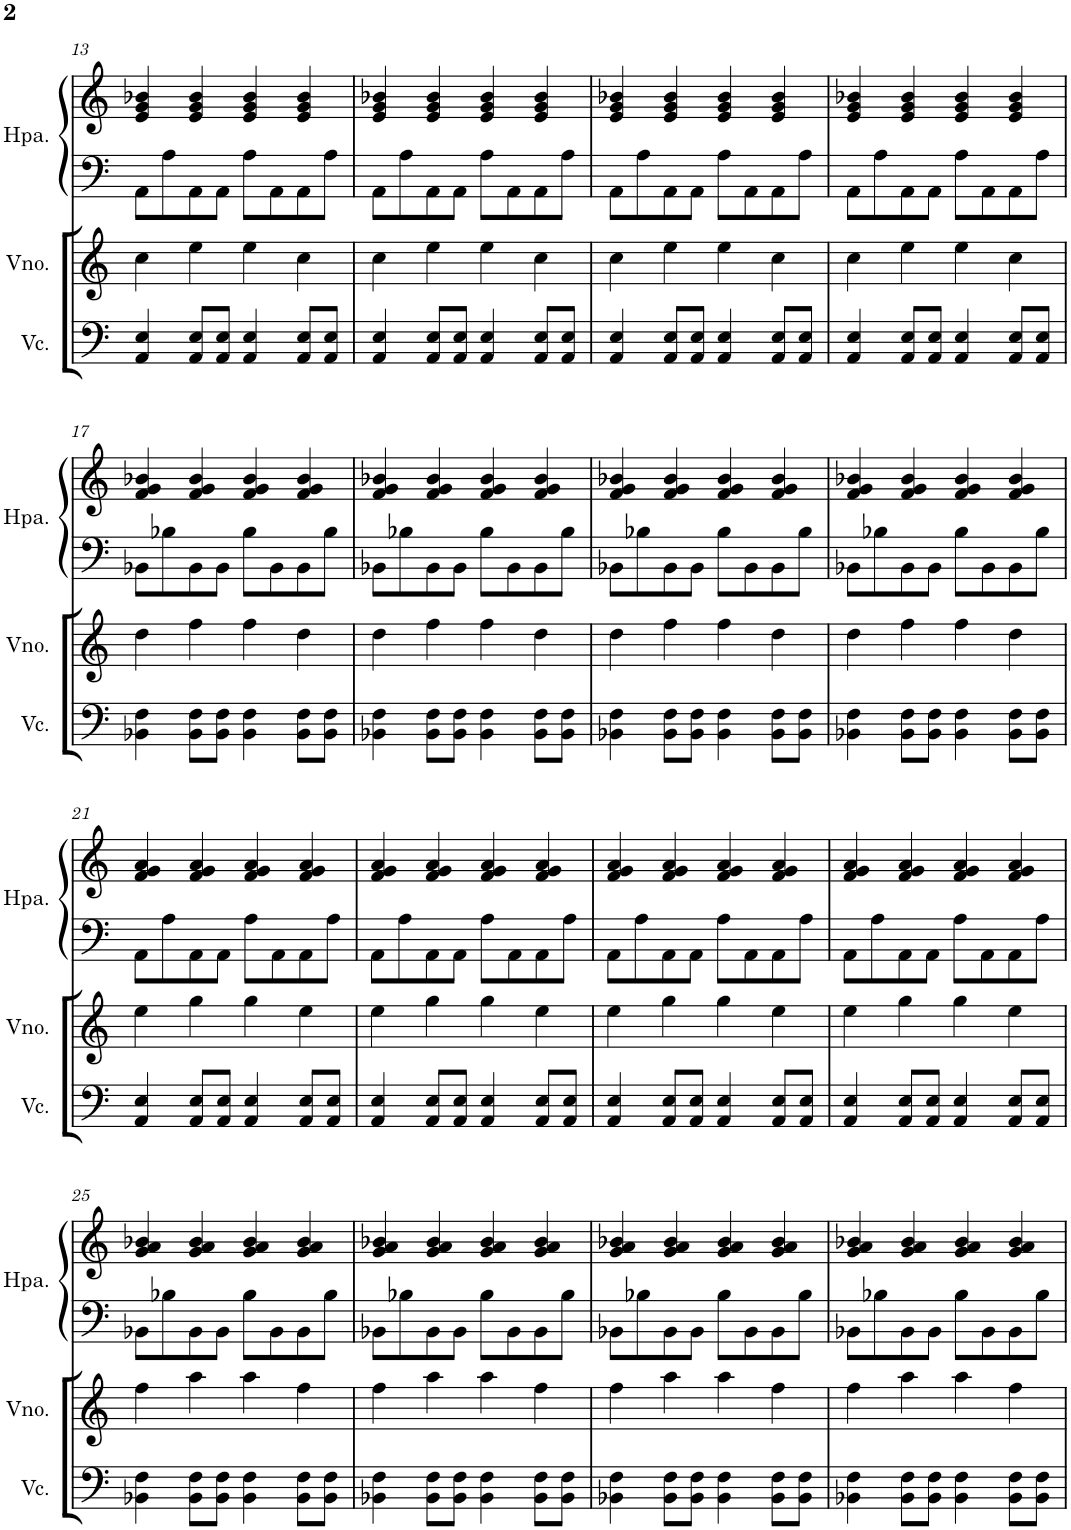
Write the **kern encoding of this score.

**kern	**kern	**kern	**kern
*part3	*part2	*part1	*part1
*staff4	*staff3	*staff2	*staff1
*I"Violoncelo	*I"Violino	*I"Harpa	*
*I'Vc.	*I'Vno.	*I'Hpa.	*
!!LO:PB:g=z
*clefF4	*clefG2	*clefF4	*clefG2
*k[]	*k[]	*k[]	*k[]
*M4/4	*M4/4	*M4/4	*M4/4
=13	=13	=13	=13
4AA/ 4E/	4cc\	8AA\L	4e/ 4g/ 4b-X/
.	.	8A\	.
8AA/ 8E/L	4ee\	8AA\	4e/ 4g/ 4b-/
8AA/ 8E/J	.	8AA\J	.
4AA/ 4E/	4ee\	8A\L	4e/ 4g/ 4b-/
.	.	8AA\	.
8AA/ 8E/L	4cc\	8AA\	4e/ 4g/ 4b-/
8AA/ 8E/J	.	8A\J	.
=14	=14	=14	=14
4AA/ 4E/	4cc\	8AA\L	4e/ 4g/ 4b-X/
.	.	8A\	.
8AA/ 8E/L	4ee\	8AA\	4e/ 4g/ 4b-/
8AA/ 8E/J	.	8AA\J	.
4AA/ 4E/	4ee\	8A\L	4e/ 4g/ 4b-/
.	.	8AA\	.
8AA/ 8E/L	4cc\	8AA\	4e/ 4g/ 4b-/
8AA/ 8E/J	.	8A\J	.
=15	=15	=15	=15
4AA/ 4E/	4cc\	8AA\L	4e/ 4g/ 4b-X/
.	.	8A\	.
8AA/ 8E/L	4ee\	8AA\	4e/ 4g/ 4b-/
8AA/ 8E/J	.	8AA\J	.
4AA/ 4E/	4ee\	8A\L	4e/ 4g/ 4b-/
.	.	8AA\	.
8AA/ 8E/L	4cc\	8AA\	4e/ 4g/ 4b-/
8AA/ 8E/J	.	8A\J	.
=16	=16	=16	=16
4AA/ 4E/	4cc\	8AA\L	4e/ 4g/ 4b-X/
.	.	8A\	.
8AA/ 8E/L	4ee\	8AA\	4e/ 4g/ 4b-/
8AA/ 8E/J	.	8AA\J	.
4AA/ 4E/	4ee\	8A\L	4e/ 4g/ 4b-/
.	.	8AA\	.
8AA/ 8E/L	4cc\	8AA\	4e/ 4g/ 4b-/
8AA/ 8E/J	.	8A\J	.
!!LO:LB:g=z
=17	=17	=17	=17
4BB-X\ 4F\	4dd\	8BB-X\L	4f/ 4g/ 4b-X/
.	.	8B-X\	.
8BB-\ 8F\L	4ff\	8BB-\	4f/ 4g/ 4b-/
8BB-\ 8F\J	.	8BB-\J	.
4BB-\ 4F\	4ff\	8B-\L	4f/ 4g/ 4b-/
.	.	8BB-\	.
8BB-\ 8F\L	4dd\	8BB-\	4f/ 4g/ 4b-/
8BB-\ 8F\J	.	8B-\J	.
=18	=18	=18	=18
4BB-X\ 4F\	4dd\	8BB-X\L	4f/ 4g/ 4b-X/
.	.	8B-X\	.
8BB-\ 8F\L	4ff\	8BB-\	4f/ 4g/ 4b-/
8BB-\ 8F\J	.	8BB-\J	.
4BB-\ 4F\	4ff\	8B-\L	4f/ 4g/ 4b-/
.	.	8BB-\	.
8BB-\ 8F\L	4dd\	8BB-\	4f/ 4g/ 4b-/
8BB-\ 8F\J	.	8B-\J	.
=19	=19	=19	=19
4BB-X\ 4F\	4dd\	8BB-X\L	4f/ 4g/ 4b-X/
.	.	8B-X\	.
8BB-\ 8F\L	4ff\	8BB-\	4f/ 4g/ 4b-/
8BB-\ 8F\J	.	8BB-\J	.
4BB-\ 4F\	4ff\	8B-\L	4f/ 4g/ 4b-/
.	.	8BB-\	.
8BB-\ 8F\L	4dd\	8BB-\	4f/ 4g/ 4b-/
8BB-\ 8F\J	.	8B-\J	.
=20	=20	=20	=20
4BB-X\ 4F\	4dd\	8BB-X\L	4f/ 4g/ 4b-X/
.	.	8B-X\	.
8BB-\ 8F\L	4ff\	8BB-\	4f/ 4g/ 4b-/
8BB-\ 8F\J	.	8BB-\J	.
4BB-\ 4F\	4ff\	8B-\L	4f/ 4g/ 4b-/
.	.	8BB-\	.
8BB-\ 8F\L	4dd\	8BB-\	4f/ 4g/ 4b-/
8BB-\ 8F\J	.	8B-\J	.
!!LO:LB:g=z
=21	=21	=21	=21
4AA/ 4E/	4ee\	8AA\L	4f/ 4g/ 4a/
.	.	8A\	.
8AA/ 8E/L	4gg\	8AA\	4f/ 4g/ 4a/
8AA/ 8E/J	.	8AA\J	.
4AA/ 4E/	4gg\	8A\L	4f/ 4g/ 4a/
.	.	8AA\	.
8AA/ 8E/L	4ee\	8AA\	4f/ 4g/ 4a/
8AA/ 8E/J	.	8A\J	.
=22	=22	=22	=22
4AA/ 4E/	4ee\	8AA\L	4f/ 4g/ 4a/
.	.	8A\	.
8AA/ 8E/L	4gg\	8AA\	4f/ 4g/ 4a/
8AA/ 8E/J	.	8AA\J	.
4AA/ 4E/	4gg\	8A\L	4f/ 4g/ 4a/
.	.	8AA\	.
8AA/ 8E/L	4ee\	8AA\	4f/ 4g/ 4a/
8AA/ 8E/J	.	8A\J	.
=23	=23	=23	=23
4AA/ 4E/	4ee\	8AA\L	4f/ 4g/ 4a/
.	.	8A\	.
8AA/ 8E/L	4gg\	8AA\	4f/ 4g/ 4a/
8AA/ 8E/J	.	8AA\J	.
4AA/ 4E/	4gg\	8A\L	4f/ 4g/ 4a/
.	.	8AA\	.
8AA/ 8E/L	4ee\	8AA\	4f/ 4g/ 4a/
8AA/ 8E/J	.	8A\J	.
=24	=24	=24	=24
4AA/ 4E/	4ee\	8AA\L	4f/ 4g/ 4a/
.	.	8A\	.
8AA/ 8E/L	4gg\	8AA\	4f/ 4g/ 4a/
8AA/ 8E/J	.	8AA\J	.
4AA/ 4E/	4gg\	8A\L	4f/ 4g/ 4a/
.	.	8AA\	.
8AA/ 8E/L	4ee\	8AA\	4f/ 4g/ 4a/
8AA/ 8E/J	.	8A\J	.
!!LO:LB:g=z
=25	=25	=25	=25
4BB-X\ 4F\	4ff\	8BB-X\L	4g/ 4a/ 4b-X/
.	.	8B-X\	.
8BB-\ 8F\L	4aa\	8BB-\	4g/ 4a/ 4b-/
8BB-\ 8F\J	.	8BB-\J	.
4BB-\ 4F\	4aa\	8B-\L	4g/ 4a/ 4b-/
.	.	8BB-\	.
8BB-\ 8F\L	4ff\	8BB-\	4g/ 4a/ 4b-/
8BB-\ 8F\J	.	8B-\J	.
=26	=26	=26	=26
4BB-X\ 4F\	4ff\	8BB-X\L	4g/ 4a/ 4b-X/
.	.	8B-X\	.
8BB-\ 8F\L	4aa\	8BB-\	4g/ 4a/ 4b-/
8BB-\ 8F\J	.	8BB-\J	.
4BB-\ 4F\	4aa\	8B-\L	4g/ 4a/ 4b-/
.	.	8BB-\	.
8BB-\ 8F\L	4ff\	8BB-\	4g/ 4a/ 4b-/
8BB-\ 8F\J	.	8B-\J	.
=27	=27	=27	=27
4BB-X\ 4F\	4ff\	8BB-X\L	4g/ 4a/ 4b-X/
.	.	8B-X\	.
8BB-\ 8F\L	4aa\	8BB-\	4g/ 4a/ 4b-/
8BB-\ 8F\J	.	8BB-\J	.
4BB-\ 4F\	4aa\	8B-\L	4g/ 4a/ 4b-/
.	.	8BB-\	.
8BB-\ 8F\L	4ff\	8BB-\	4g/ 4a/ 4b-/
8BB-\ 8F\J	.	8B-\J	.
=28	=28	=28	=28
4BB-X\ 4F\	4ff\	8BB-X\L	4g/ 4a/ 4b-X/
.	.	8B-X\	.
8BB-\ 8F\L	4aa\	8BB-\	4g/ 4a/ 4b-/
8BB-\ 8F\J	.	8BB-\J	.
4BB-\ 4F\	4aa\	8B-\L	4g/ 4a/ 4b-/
.	.	8BB-\	.
8BB-\ 8F\L	4ff\	8BB-\	4g/ 4a/ 4b-/
8BB-\ 8F\J	.	8B-\J	.
=	=	=	=
*-	*-	*-	*-
